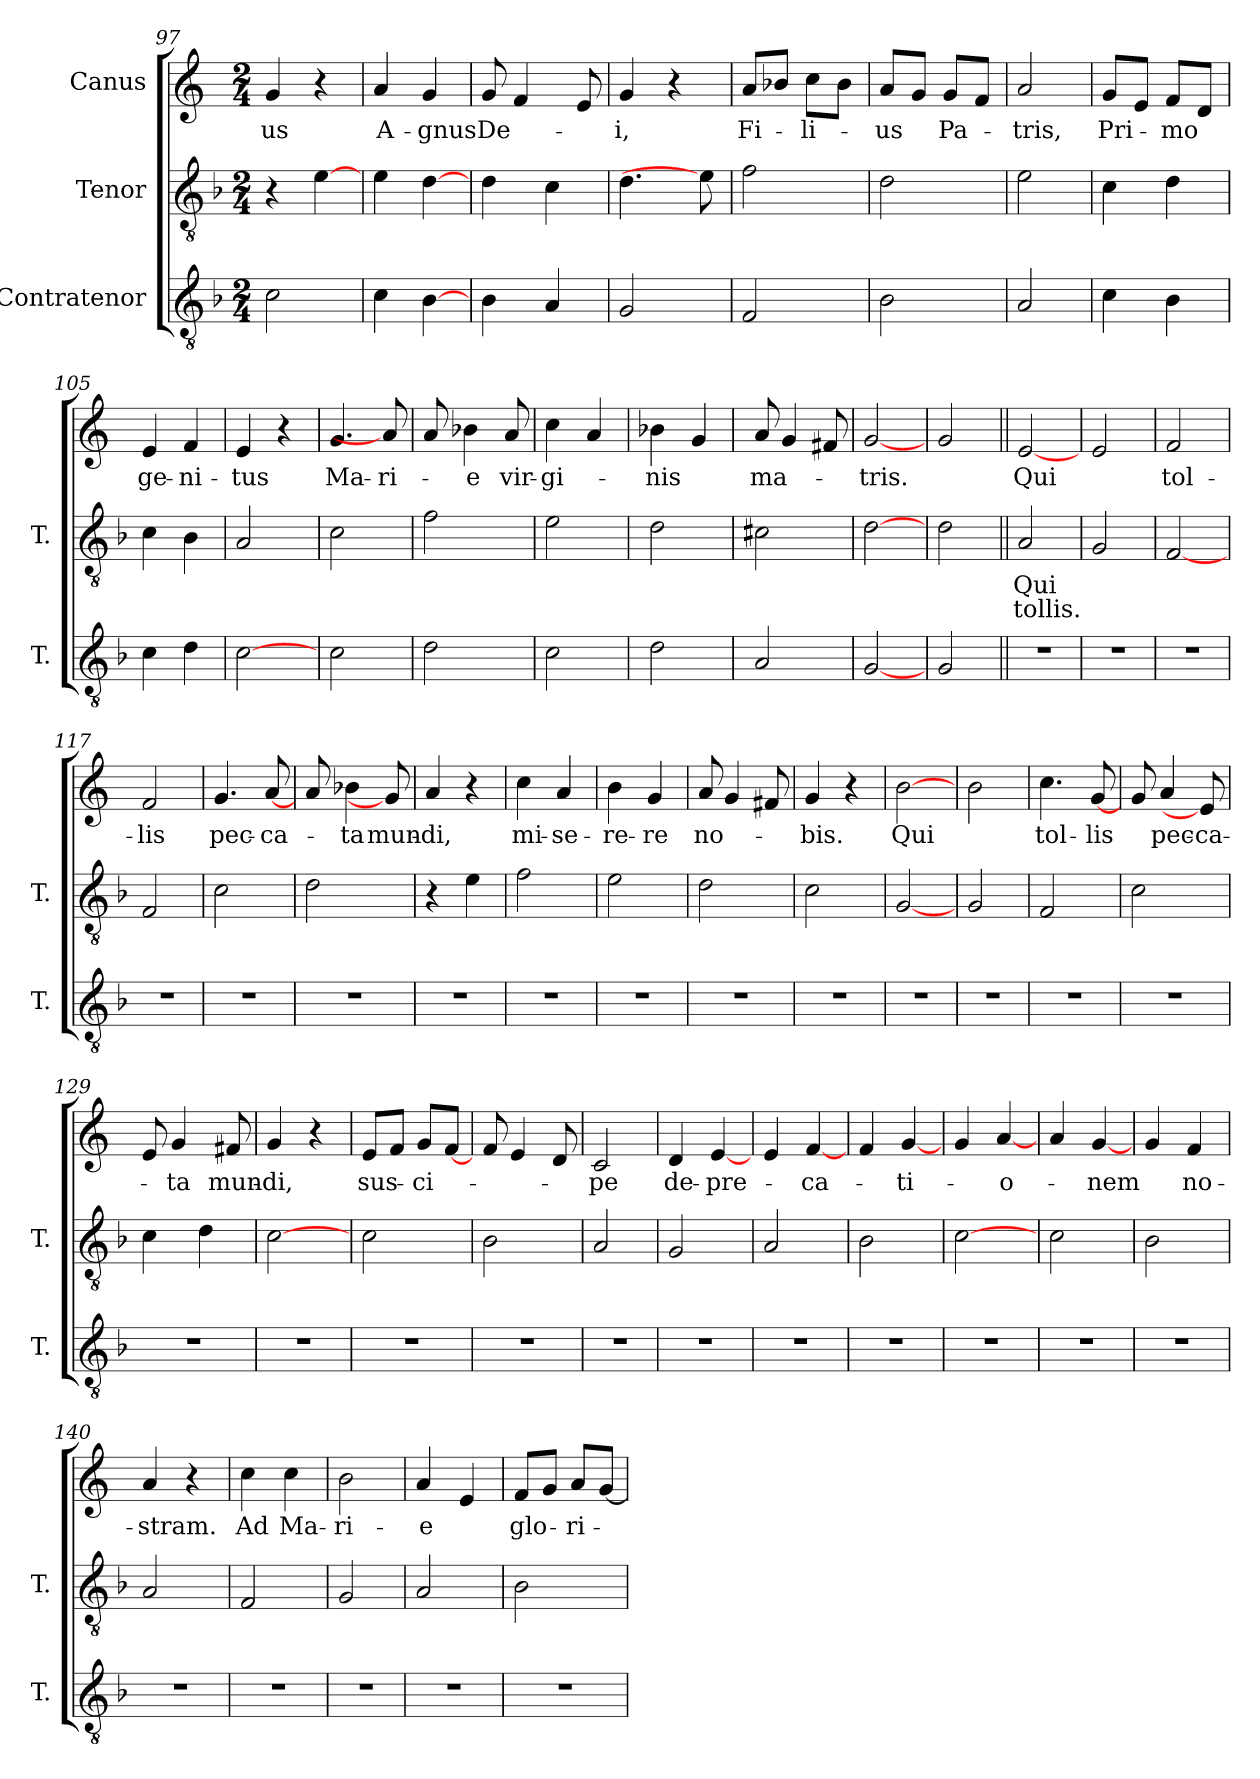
**kern	**kern	**text	**text	**kern	**text
*part3	*part2	*part2	*part2	*part1	*part1
*staff3	*staff2	*staff2	*staff2	*staff1	*staff1
*I"Contratenor	*I"Tenor	*	*	*I"Canus	*
*I'T.	*I'T.	*	*	*	*
*clefGv2	*clefGv2	*	*	*clefG2	*
*ITrd7c12	*ITrd7c12	*	*	*	*
*k[b-]	*k[b-]	*	*	*k[]	*
*F:	*F:	*	*	*C:	*
*M2/4	*M2/4	*	*	*M2/4	*
=97	=97	=97	=97	=97	=97
!	!	!	!	!	!LO:LY:b:color=#000000
2Ci\	4r	.	.	4gi/	-us
.	[4Ei\	.	.	4r	.
=98	=98	=98	=98	=98	=98
!	!	!	!	!	!LO:LY:b:color=#000000
4Ci\	4Ei\	.	.	4ai/	A-
!	!	!	!	!	!LO:LY:b:color=#000000
[4BB-i\	[4Di\	.	.	4gi/	-gnus
=99	=99	=99	=99	=99	=99
!	!	!	!	!	!LO:LY:b:color=#000000
4BB-i\	4Di\	.	.	8gi/L	De-
.	.	.	.	4fi/	.
4AAi/	4Ci\	.	.	.	.
.	.	.	.	8ei/L	.
=100	=100	=100	=100	=100	=100
!	!	!	!	!	!LO:LY:b:color=#000000
2GGi/	4.Di\	.	.	4gi/	-i,
.	.	.	.	4r	.
.	8Ei\L]	.	.	.	.
!!LO:PB:g=z
=101	=101	=101	=101	=101	=101
!	!	!	!	!	!LO:LY:b:color=#000000
2FFi/	2Fi\	.	.	8ai/L	Fi-
.	.	.	.	8b-Xi/J	.
!	!	!	!	!	!LO:LY:b:color=#000000
.	.	.	.	8cci\L	-li-
.	.	.	.	8b-i\J	.
=102	=102	=102	=102	=102	=102
!	!	!	!	!	!LO:LY:b:color=#000000
2BB-i\	2Di\	.	.	8ai/L	-us
.	.	.	.	8gi/J	.
!	!	!	!	!	!LO:LY:b:color=#000000
.	.	.	.	8gi/L	Pa-
.	.	.	.	8fi/J	.
=103	=103	=103	=103	=103	=103
!	!	!	!	!	!LO:LY:b:color=#000000
2AAi/	2Ei\	.	.	2ai/	-tris,
=104	=104	=104	=104	=104	=104
!	!	!	!	!	!LO:LY:b:color=#000000
4Ci\	4Ci\	.	.	8gi/L	Pri-
.	.	.	.	8ei/J	.
!	!	!	!	!	!LO:LY:b:color=#000000
4BB-i\	4Di\	.	.	8fi/L	-mo
.	.	.	.	8di/J	.
=105	=105	=105	=105	=105	=105
!	!	!	!	!	!LO:LY:b:color=#000000
4Ci\	4Ci\	.	.	4ei/	ge-
!	!	!	!	!	!LO:LY:b:color=#000000
4Di\	4BB-i\	.	.	4fi/	-ni-
=106	=106	=106	=106	=106	=106
!	!	!	!	!	!LO:LY:b:color=#000000
[2Ci\	2AAi/	.	.	4ei/	-tus
.	.	.	.	4r	.
=107	=107	=107	=107	=107	=107
!	!	!	!	!	!LO:LY:b:color=#000000
2Ci\	2Ci\	.	.	4.gi/	Ma-
!	!	!	!	!	!LO:LY:b:color=#000000
.	.	.	.	8ai/L]	-ri-
=108	=108	=108	=108	=108	=108
2Di\	2Fi\	.	.	8ai/L	.
!	!	!	!	!	!LO:LY:b:color=#000000
.	.	.	.	4b-Xi\	-e
!	!	!	!	!	!LO:LY:b:color=#000000
.	.	.	.	8ai/L	vir-
=109	=109	=109	=109	=109	=109
!	!	!	!	!	!LO:LY:b:color=#000000
2Ci\	2Ei\	.	.	4cci\	-gi-
.	.	.	.	4ai/	.
=110	=110	=110	=110	=110	=110
!	!	!	!	!	!LO:LY:b:color=#000000
2Di\	2Di\	.	.	4b-Xi\	-nis
.	.	.	.	4gi/	.
!!LO:LB:g=z
=111	=111	=111	=111	=111	=111
!	!	!	!	!	!LO:LY:b:color=#000000
2AAi/	2C#Xi\	.	.	8ai/L	ma-
.	.	.	.	4gi/	.
.	.	.	.	8f#Xi/L	.
=112	=112	=112	=112	=112	=112
!	!	!	!	!	!LO:LY:b:color=#000000
[2GGi/	[2Di\	.	.	[2gi/	-tris.
=113	=113	=113	=113	=113	=113
2GGi/	2Di\	.	.	2gi/	.
=114||	=114||	=114||	=114||	=114||	=114||
!LO:N:vis=1	!	!LO:LY:b:color=#000000	!LO:LY:b:color=#000000	!	!LO:LY:b:color=#000000
2r	2AAi/	Qui	tollis.	[2ei/	Qui
=115	=115	=115	=115	=115	=115
!LO:N:vis=1	!	!	!	!	!
2r	2GGi/	.	.	2ei/	.
=116	=116	=116	=116	=116	=116
!LO:N:vis=1	!	!	!	!	!LO:LY:b:color=#000000
2r	[2FFi/	.	.	2fi/	tol-
=117	=117	=117	=117	=117	=117
!LO:N:vis=1	!	!	!	!	!LO:LY:b:color=#000000
2r	2FFi/	.	.	2fi/	-lis
=118	=118	=118	=118	=118	=118
!LO:N:vis=1	!	!	!	!	!LO:LY:b:color=#000000
2r	2Ci\	.	.	4.gi/	pec-
!	!	!	!	!	!LO:LY:b:color=#000000
.	.	.	.	[8ai/L	-ca-
=119	=119	=119	=119	=119	=119
!LO:N:vis=1	!	!	!	!	!
2r	2Di\	.	.	8ai/L	.
!	!	!	!	!	!LO:LY:b:color=#000000
.	.	.	.	4b-Xi\	-ta
!	!	!	!	!	!LO:LY:b:color=#000000
.	.	.	.	8gi/L]	mun-
=120	=120	=120	=120	=120	=120
!LO:N:vis=1	!	!	!	!	!LO:LY:b:color=#000000
2r	4r	.	.	4ai/	-di,
.	4Ei\	.	.	4r	.
=121	=121	=121	=121	=121	=121
!LO:N:vis=1	!	!	!	!	!LO:LY:b:color=#000000
2r	2Fi\	.	.	4cci\	mi-
!	!	!	!	!	!LO:LY:b:color=#000000
.	.	.	.	4ai/	-se-
!!LO:LB:g=z
=122	=122	=122	=122	=122	=122
!LO:N:vis=1	!	!	!	!	!LO:LY:b:color=#000000
2r	2Ei\	.	.	4bi\	-re-
!	!	!	!	!	!LO:LY:b:color=#000000
.	.	.	.	4gi/	-re
=123	=123	=123	=123	=123	=123
!LO:N:vis=1	!	!	!	!	!LO:LY:b:color=#000000
2r	2Di\	.	.	8ai/L	no-
.	.	.	.	4gi/	.
.	.	.	.	8f#Xi/L	.
=124	=124	=124	=124	=124	=124
!LO:N:vis=1	!	!	!	!	!LO:LY:b:color=#000000
2r	2Ci\	.	.	4gi/	-bis.
.	.	.	.	4r	.
=125	=125	=125	=125	=125	=125
!LO:N:vis=1	!	!	!	!	!LO:LY:b:color=#000000
2r	[2GGi/	.	.	[2bi\	Qui
=126	=126	=126	=126	=126	=126
!LO:N:vis=1	!	!	!	!	!
2r	2GGi/	.	.	2bi\	.
=127	=127	=127	=127	=127	=127
!LO:N:vis=1	!	!	!	!	!LO:LY:b:color=#000000
2r	2FFi/	.	.	4.cci\	tol-
!	!	!	!	!	!LO:LY:b:color=#000000
.	.	.	.	[8gi/L	-lis
=128	=128	=128	=128	=128	=128
!LO:N:vis=1	!	!	!	!	!
2r	2Ci\	.	.	8gi/L	.
!	!	!	!	!	!LO:LY:b:color=#000000
.	.	.	.	4ai/	pec-
!	!	!	!	!	!LO:LY:b:color=#000000
.	.	.	.	8ei/L]	-ca-
=129	=129	=129	=129	=129	=129
!LO:N:vis=1	!	!	!	!	!
2r	4Ci\	.	.	8ei/L	.
!	!	!	!	!	!LO:LY:b:color=#000000
.	.	.	.	4gi/	-ta
.	4Di\	.	.	.	.
!	!	!	!	!	!LO:LY:b:color=#000000
.	.	.	.	8f#Xi/L	mun-
=130	=130	=130	=130	=130	=130
!LO:N:vis=1	!	!	!	!	!LO:LY:b:color=#000000
2r	[2Ci\	.	.	4gi/	-di,
.	.	.	.	4r	.
=131	=131	=131	=131	=131	=131
!LO:N:vis=1	!	!	!	!	!LO:LY:b:color=#000000
2r	2Ci\	.	.	8ei/L	sus-
.	.	.	.	8fi/J	.
!	!	!	!	!	!LO:LY:b:color=#000000
.	.	.	.	8gi/L	-ci-
.	.	.	.	[8fi/J	.
!!LO:PB:g=z
=132	=132	=132	=132	=132	=132
!LO:N:vis=1	!	!	!	!	!
2r	2BB-i\	.	.	8fi/L	.
.	.	.	.	4ei/	.
.	.	.	.	8di/L	.
=133	=133	=133	=133	=133	=133
!LO:N:vis=1	!	!	!	!	!LO:LY:b:color=#000000
2r	2AAi/	.	.	2ci/	-pe
=134	=134	=134	=134	=134	=134
!LO:N:vis=1	!	!	!	!	!LO:LY:b:color=#000000
2r	2GGi/	.	.	4di/	de-
!	!	!	!	!	!LO:LY:b:color=#000000
.	.	.	.	[4ei/	-pre-
=135	=135	=135	=135	=135	=135
!LO:N:vis=1	!	!	!	!	!
2r	2AAi/	.	.	4ei/	.
!	!	!	!	!	!LO:LY:b:color=#000000
.	.	.	.	[4fi/	-ca-
=136	=136	=136	=136	=136	=136
!LO:N:vis=1	!	!	!	!	!
2r	2BB-i\	.	.	4fi/	.
!	!	!	!	!	!LO:LY:b:color=#000000
.	.	.	.	[4gi/	-ti-
=137	=137	=137	=137	=137	=137
!LO:N:vis=1	!	!	!	!	!
2r	[2Ci\	.	.	4gi/	.
!	!	!	!	!	!LO:LY:b:color=#000000
.	.	.	.	[4ai/	-o-
=138	=138	=138	=138	=138	=138
!LO:N:vis=1	!	!	!	!	!
2r	2Ci\	.	.	4ai/	.
!	!	!	!	!	!LO:LY:b:color=#000000
.	.	.	.	[4gi/	-nem
=139	=139	=139	=139	=139	=139
!LO:N:vis=1	!	!	!	!	!
2r	2BB-i\	.	.	4gi/	.
!	!	!	!	!	!LO:LY:b:color=#000000
.	.	.	.	4fi/	no-
=140	=140	=140	=140	=140	=140
!LO:N:vis=1	!	!	!	!	!LO:LY:b:color=#000000
2r	2AAi/	.	.	4ai/	-stram.
.	.	.	.	4r	.
=141	=141	=141	=141	=141	=141
!LO:N:vis=1	!	!	!	!	!LO:LY:b:color=#000000
2r	2FFi/	.	.	4cci\	Ad
!	!	!	!	!	!LO:LY:b:color=#000000
.	.	.	.	4cci\	Ma-
=142	=142	=142	=142	=142	=142
!LO:N:vis=1	!	!	!	!	!LO:LY:b:color=#000000
2r	2GGi/	.	.	2bi\	-ri-
=143	=143	=143	=143	=143	=143
!LO:N:vis=1	!	!	!	!	!LO:LY:b:color=#000000
2r	2AAi/	.	.	4ai/	-e
.	.	.	.	4ei/	.
!!LO:LB:g=z
=144	=144	=144	=144	=144	=144
!LO:N:vis=1	!	!	!	!	!LO:LY:b:color=#000000
2r	2BB-i\	.	.	8fi/L	glo-
.	.	.	.	8gi/J	.
!	!	!	!	!	!LO:LY:b:color=#000000
.	.	.	.	8ai/L	-ri-
.	.	.	.	[8gi/J	.
=	=	=	=	=	=
*-	*-	*-	*-	*-	*-
